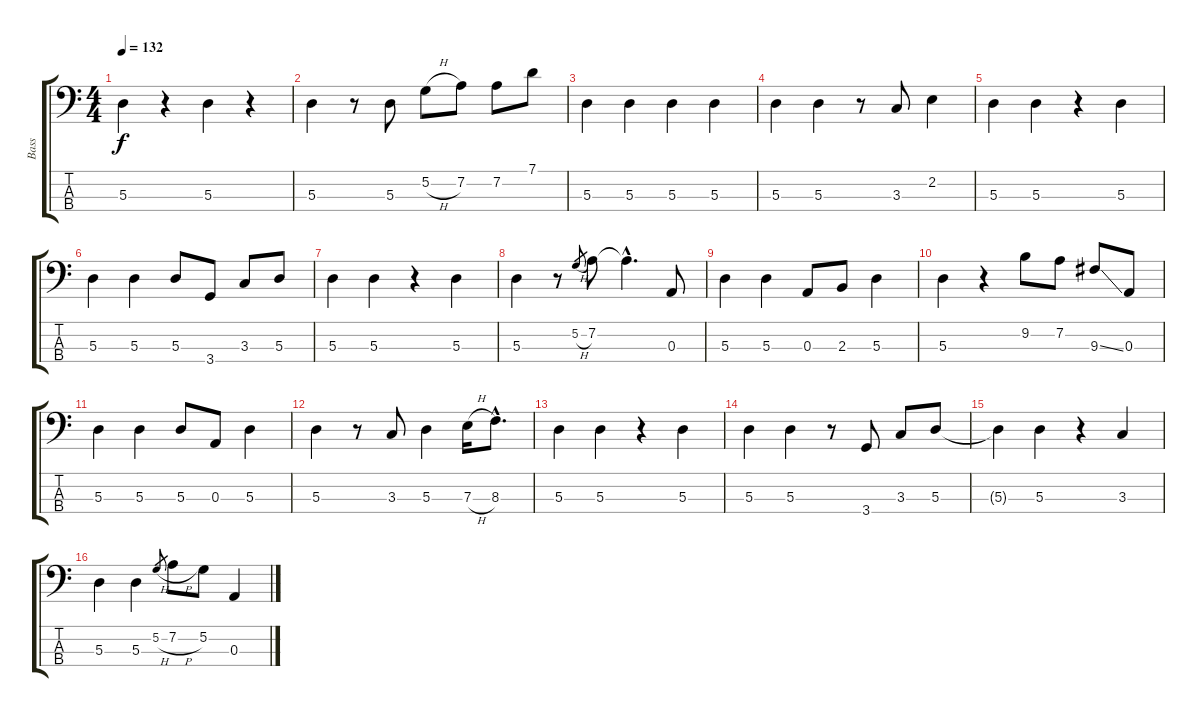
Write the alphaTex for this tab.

\track ("Bass" "Bass") {instrument electricbassfinger}
\staff {score tabs}
\tuning (G2 D2 A1 E1) {hide}
\ts (4 4)
\tempo 132
\clef f4
\ks c
5.3.4{dy f} r.4 5.3.4 r.4 |
5.3.4 r.8 5.3.8 5.2{h}.8 7.2.8 7.2.8 7.1.8 |
5.3.4 5.3.4 5.3.4 5.3.4 |
5.3.4 5.3.4 r.8 3.3.8 2.2.4 |
5.3.4 5.3.4 r.4 5.3.4 |
5.3.4 5.3.4 5.3.8 3.4.8 3.3.8 5.3.8 |
5.3.4 5.3.4 r.4 5.3.4 |
5.3.4 r.8 5.2{h}.8{gr} 7.2.8 7.2{hac t}.4{d} 0.3.8 |
5.3.4 5.3.4 0.3.8 2.3.8 5.3.4 |
5.3.4 r.4 9.2.8 7.2.8 9.3{ss}.8 0.3.8 |
5.3.4 5.3.4 5.3.8 0.3.8 5.3.4 |
5.3.4 r.8 3.3.8 5.3.4 7.3{h}.16 8.3{hac}.8{d} |
5.3.4 5.3.4 r.4 5.3.4 |
5.3.4 5.3.4 r.8 3.4.8 3.3.8 5.3.8 |
5.3{t}.4 5.3.4 r.4 3.3.4 |
5.3.4 5.3.4 5.2{h}.8{gr} 7.2{h}.8 5.2.8 0.3.4
